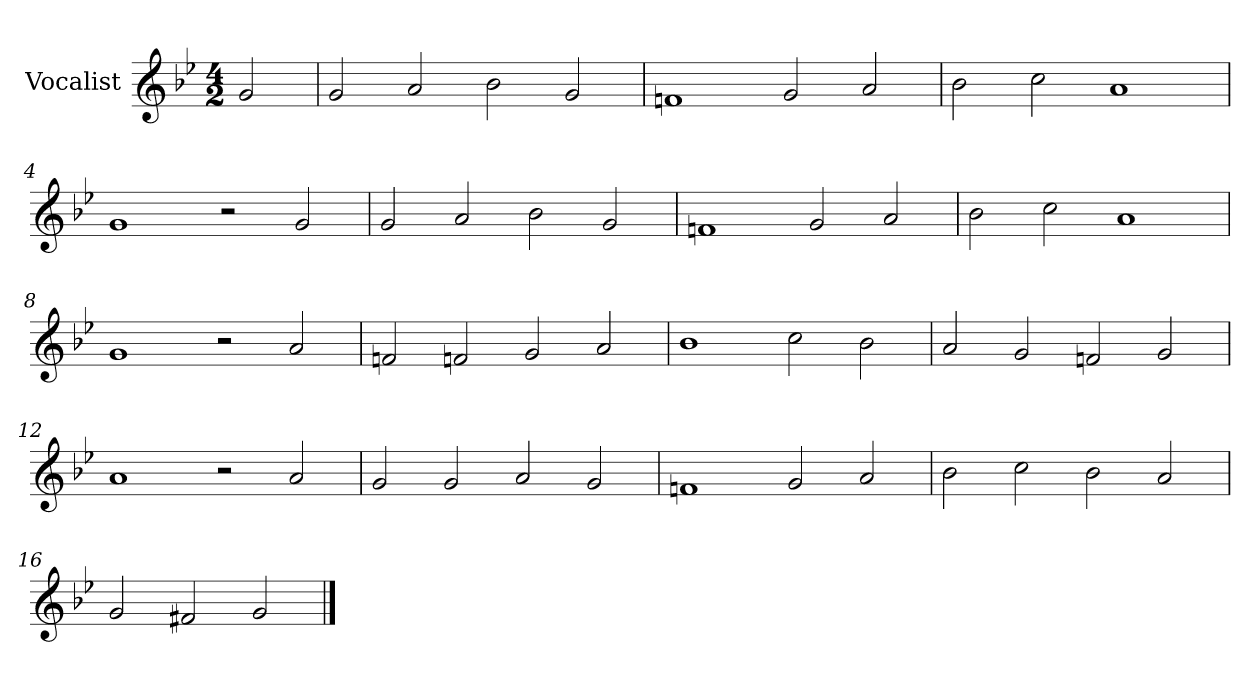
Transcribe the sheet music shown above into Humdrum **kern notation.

**kern
*part1
*staff1
*I"Vocalist
*k[b-e-]
*g:
*M4/2
=
2g
=1
2g
2a
2b-
2g
=2
1fn
2g
2a
=3
2b-
2cc
1a
=4
1g
2r
2g
=5
2g
2a
2b-
2g
=6
1fn
2g
2a
=7
2b-
2cc
1a
=8
1g
2r
2a
=9
2fn
2fn
2g
2a
=10
1b-
2cc
2b-
=11
2a
2g
2fn
2g
=12
1a
2r
2a
=13
2g
2g
2a
2g
=14
1fn
2g
2a
=15
2b-
2cc
2b-
2a
=16
2g
2f#X
2g
==
*-
